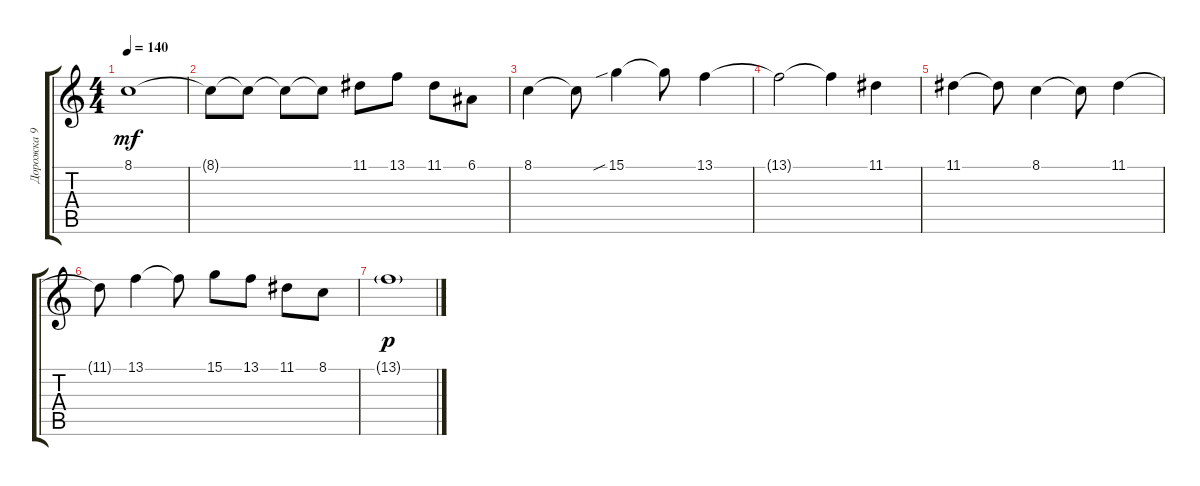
\track ("Дорожка 9" "Дорожка 9") {instrument electricpiano1}
\staff {score tabs}
\tuning (E4 B3 G3 D3 A2 E2) {hide}
\ts (4 4)
\tempo 140
\clef g2
\ks c
8.1.1{dy mf} |
8.1{t}.8 8.1{t}.8 8.1{t}.8 8.1{t}.8 11.1.8 13.1.8 11.1.8 6.1.8 |
8.1.4 8.1{t}.8 15.1{sib}.4 15.1{t}.8 13.1.4 |
13.1{t}.2 13.1{t}.4 11.1.4 |
11.1.4 11.1{t}.8 8.1.4 8.1{t}.8 11.1.4 |
11.1{t}.8 13.1.4 13.1{t}.8 15.1.8 13.1.8 11.1.8 8.1.8 |
13.1{g}.1{dy p}
